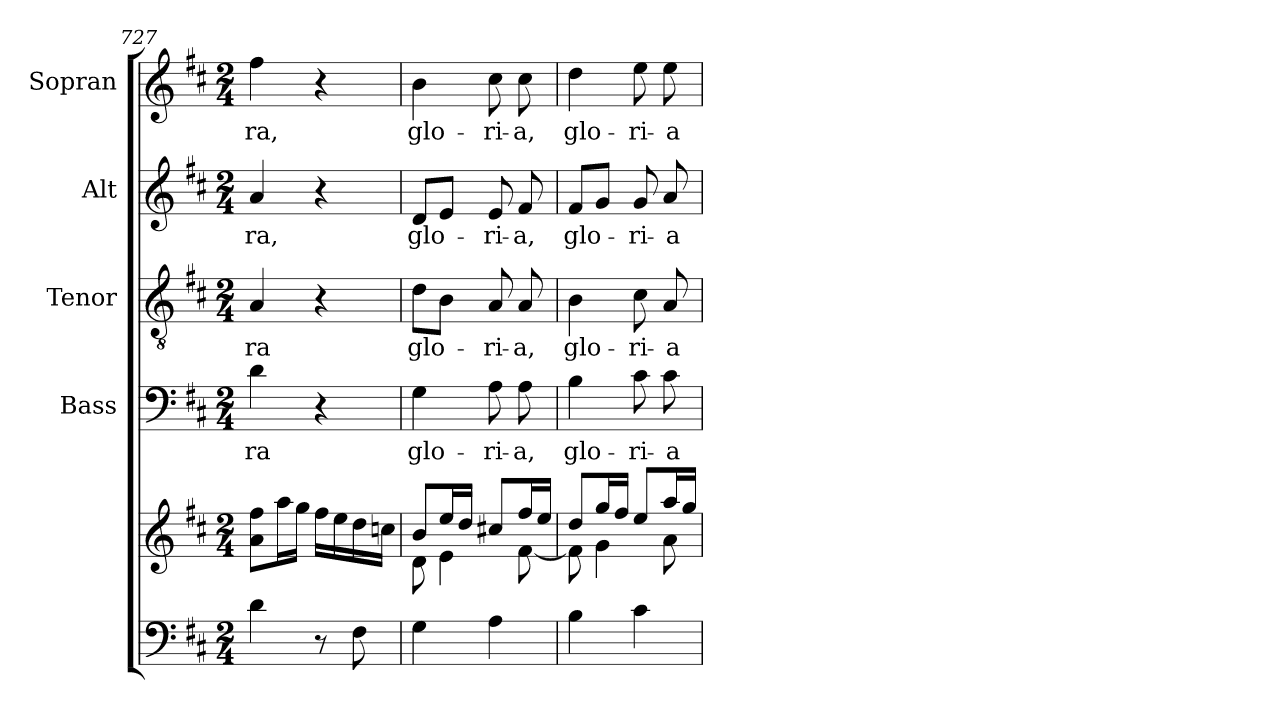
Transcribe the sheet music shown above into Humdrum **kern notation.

**kern	**kern	**kern	**text	**kern	**text	**kern	**text	**kern	**text
*part5	*part5	*part4	*part4	*part3	*part3	*part2	*part2	*part1	*part1
*staff6	*staff5	*staff4	*staff4	*staff3	*staff3	*staff2	*staff2	*staff1	*staff1
*	*	*I"Bass	*	*I"Tenor	*	*I"Alt	*	*I"Sopran	*
*	*	*I'B.	*	*I'T.	*	*I'A.	*	*I'S.	*
*clefF4	*clefG2	*clefF4	*	*clefGv2	*	*clefG2	*	*clefG2	*
*k[f#c#]	*k[f#c#]	*k[f#c#]	*	*k[f#c#]	*	*k[f#c#]	*	*k[f#c#]	*
*D:	*D:	*D:	*	*D:	*	*D:	*	*D:	*
*M2/4	*M2/4	*M2/4	*	*M2/4	*	*M2/4	*	*M2/4	*
=727	=727	=727	=727	=727	=727	=727	=727	=727	=727
!	!	!	!LO:LY:b	!	!LO:LY:b	!	!LO:LY:b	!	!LO:LY:b
4d\	8a\ 8ff#\L	4d\	-ra	4A/	-ra	4a/	-ra,	4ff#\	-ra,
.	16aa\L	.	.	.	.	.	.	.	.
.	16gg\JJ	.	.	.	.	.	.	.	.
8r	16ff#\LL	4r	.	4r	.	4r	.	4r	.
.	16ee\	.	.	.	.	.	.	.	.
8F#\	16dd\	.	.	.	.	.	.	.	.
.	16ccn\JJ	.	.	.	.	.	.	.	.
=728	=728	=728	=728	=728	=728	=728	=728	=728	=728
*	*^	*	*	*	*	*	*	*	*
!	!	!	!	!LO:LY:b	!	!LO:LY:b	!	!LO:LY:b	!	!LO:LY:b
4G\	8b/L	8d\	4G\	glo-	8d\L	glo-	8d/L	glo-	4b\	glo-
.	16ee/L	4e\	.	.	8B\J	.	8e/J	.	.	.
.	16dd/JJ	.	.	.	.	.	.	.	.	.
!	!	!	!	!LO:LY:b	!	!LO:LY:b	!	!LO:LY:b	!	!LO:LY:b
4A\	8cc#X/L	.	8A\	-ri-	8A/	-ri-	8e/	-ri-	8cc#\	-ri-
!	!	!	!	!LO:LY:b	!	!LO:LY:b	!	!LO:LY:b	!	!LO:LY:b
.	16ff#/L	[<8f#\	8A\	-a,	8A/	-a,	8f#/	-a,	8cc#\	-a,
.	16ee/JJ	.	.	.	.	.	.	.	.	.
=729	=729	=729	=729	=729	=729	=729	=729	=729	=729	=729
!	!	!	!	!LO:LY:b	!	!LO:LY:b	!	!LO:LY:b	!	!LO:LY:b
4B\	8dd/L	8f#\]	4B\	glo-	4B\	glo-	8f#/L	glo-	4dd\	glo-
.	16gg/L	4g\	.	.	.	.	8g/J	.	.	.
.	16ff#/JJ	.	.	.	.	.	.	.	.	.
!	!	!	!	!LO:LY:b	!	!LO:LY:b	!	!LO:LY:b	!	!LO:LY:b
4c#\	8ee/L	.	8c#\	-ri-	8c#\	-ri-	8g/	-ri-	8ee\	-ri-
!	!	!	!	!LO:LY:b	!	!LO:LY:b	!	!LO:LY:b	!	!LO:LY:b
.	16aa/L	8a\	8c#\	-a	8A/	-a	8a/	-a	8ee\	-a
.	16gg/JJ	.	.	.	.	.	.	.	.	.
*	*v	*v	*	*	*	*	*	*	*	*
=	=	=	=	=	=	=	=	=	=
*-	*-	*-	*-	*-	*-	*-	*-	*-	*-
